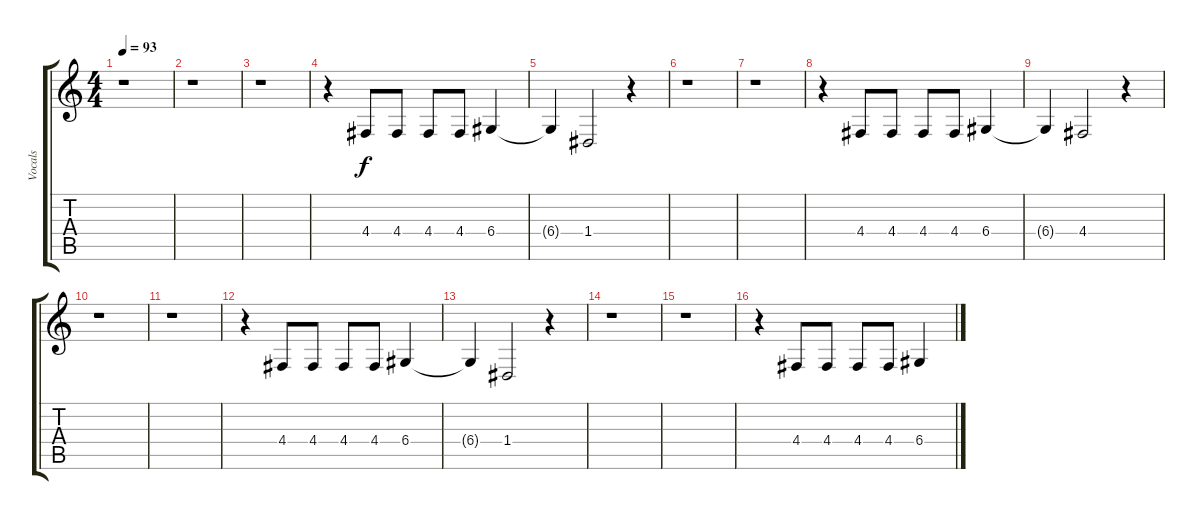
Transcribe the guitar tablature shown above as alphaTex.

\track ("Vocals" "Vocals") {instrument acousticgrandpiano}
\staff {score tabs}
\tuning (E4 B3 G3 D3 A2 E2) {hide}
\ts (4 4)
\tempo 93
\clef g2
\ks c
r.1{dy f} |
r.1 |
r.1 |
r.4 4.4.8 4.4.8 4.4.8 4.4.8 6.4.4 |
6.4{t}.4 1.4.2 r.4 |
r.1 |
r.1 |
r.4 4.4.8 4.4.8 4.4.8 4.4.8 6.4.4 |
6.4{t}.4 4.4.2 r.4 |
r.1 |
r.1 |
r.4 4.4.8 4.4.8 4.4.8 4.4.8 6.4.4 |
6.4{t}.4 1.4.2 r.4 |
r.1 |
r.1 |
r.4 4.4.8 4.4.8 4.4.8 4.4.8 6.4.4
